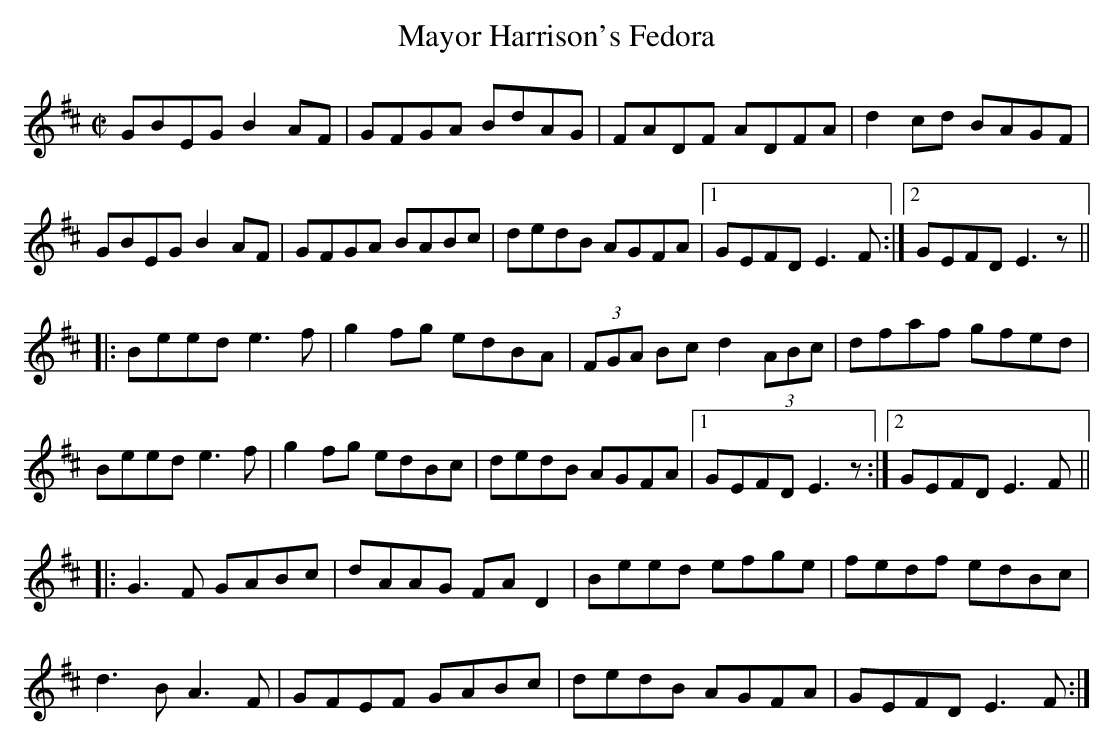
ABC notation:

X:1
T:Mayor Harrison's Fedora
M:C|
K:Edor
GBEG B2AF|GFGA BdAG|FADF ADFA|d2cd BAGF|
GBEG B2AF|GFGA BABc|dedB AGFA|1 GEFD E3F:|2 GEFD E3z||
|:Beed e3f|g2fg edBA|(3FGA Bc d2 (3ABc|dfaf gfed|
Beed e3f|g2fg edBc|dedB AGFA|1 GEFD E3z:|2 GEFD E3F||
|:G3F GABc|dAAG FAD2|Beed efge|fedf edBc|
d3B A3F|GFEF GABc|dedB AGFA|GEFD E3F:|
